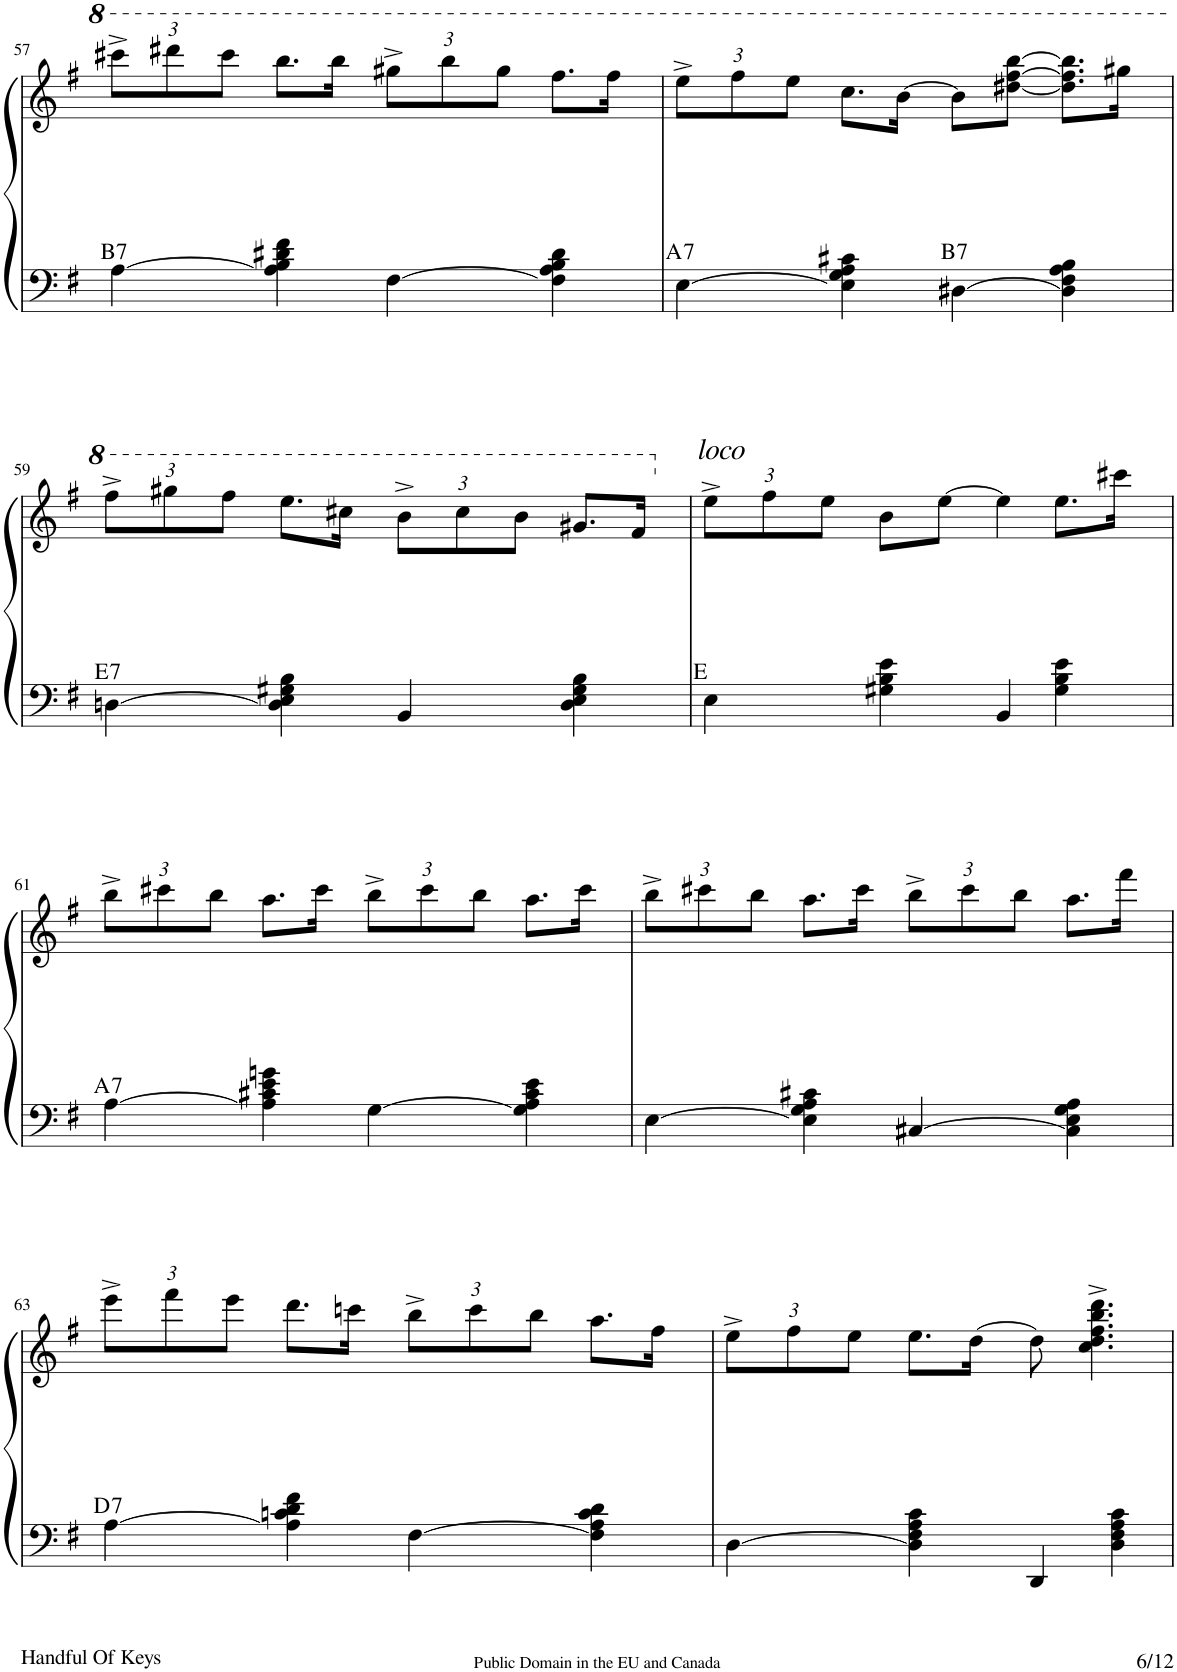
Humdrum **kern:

**kern	**kern	**harte
*part1	*part1	*part1
*staff2	*staff1	*
*I"Piano	*	*
*I'Pno.	*	*
!!LO:PB:g=z
*clefF4	*clefG2	*
*k[f#]	*k[f#]	*
*G:	*G:	*
*M2/2	*M2/2	*
*met(c|)	*met(c|)	*
*	*Xbrackettup	*
=57	=57	=57
!	!	!LO:H:kt=7
[4A\	12cccc#X^>\L	B:7
.	12dddd#X\	.
.	12cccc#\J	.
4A\] 4B\ 4d#X\ 4f#\	8.bbb\L	.
.	16bbb\Jk	.
[4F#\	12ggg#X^>\L	.
.	12bbb\	.
.	12ggg#\J	.
4F#\] 4A\ 4B\ 4d#\	8.fff#\L	.
.	16fff#\Jk	.
=58	=58	=58
!	!	!LO:H:kt=7
[4E\	12eee^>\L	A:7
.	12fff#\	.
.	12eee\J	.
4E\] 4G\ 4A\ 4c#X\	8.ccc\L	.
.	[16bb\Jk	.
!	!	!LO:H:kt=7
[4D#X\	8bb\L]	B:7
.	[8ddd#X\ [8fff#\ [8bbb\J	.
4D#\] 4F#\ 4A\ 4B\	8.ddd#\] 8.fff#\] 8.bbb\]L	.
.	16ggg#X\Jk	.
!!LO:LB:g=z
=59	=59	=59
!	!	!LO:H:kt=7
[4Dn\	12fff#^>\L	E:7
.	12ggg#X\	.
.	12fff#\J	.
4D\] 4E\ 4G#X\ 4B\	8.eee\L	.
.	16ccc#X\Jk	.
4BB/	12bb^>\L	.
.	12ccc#\	.
.	12bb\J	.
4D\ 4E\ 4G#\ 4B\	8.gg#X/L	.
.	16ff#/Jk	.
=60	=60	=60
!	!LO:TX:a:i:t=loco	!
4E\	12ee^>\L	E:maj
.	12ff#\	.
.	12ee\J	.
4G#X\ 4B\ 4e\	8b\L	.
.	[8ee\J	.
4BB/	4ee\]	.
4G#\ 4B\ 4e\	8.ee\L	.
.	16ccc#X\Jk	.
!!LO:LB:g=z
=61	=61	=61
!	!	!LO:H:kt=7
[4A\	12bb^>\L	A:7
.	12ccc#X\	.
.	12bb\J	.
4A\] 4c#X\ 4e\ 4gn\	8.aa\L	.
.	16ccc#\Jk	.
[4G\	12bb^>\L	.
.	12ccc#\	.
.	12bb\J	.
4G\] 4A\ 4c#\ 4e\	8.aa\L	.
.	16ccc#\Jk	.
=62	=62	=62
[4E\	12bb^>\L	.
.	12ccc#X\	.
.	12bb\J	.
4E\] 4G\ 4A\ 4c#X\	8.aa\L	.
.	16ccc#\Jk	.
[4C#X/	12bb^>\L	.
.	12ccc#\	.
.	12bb\J	.
4C#\] 4E\ 4G\ 4A\	8.aa\L	.
.	16fff#\Jk	.
!!LO:LB:g=z
=63	=63	=63
!	!	!LO:H:kt=7
[4A\	12eee^>\L	D:7
.	12fff#\	.
.	12eee\J	.
4A\] 4cn\ 4d\ 4f#\	8.ddd\L	.
.	16cccn\Jk	.
[4F#\	12bb^>\L	.
.	12ccc\	.
.	12bb\J	.
4F#\] 4A\ 4c\ 4d\	8.aa\L	.
.	16ff#\Jk	.
=64	=64	=64
[4D\	12ee^>\L	.
.	12ff#\	.
.	12ee\J	.
4D\] 4F#\ 4A\ 4c\	8.ee\L	.
.	[16dd\Jk	.
4DD/	8dd\]	.
.	4.cc\^> 4.dd\^> 4.ff#\^> 4.bb\^> 4.ddd\^>	.
4D\ 4F#\ 4A\ 4c\	.	.
=	=	=
*-	*-	*-
